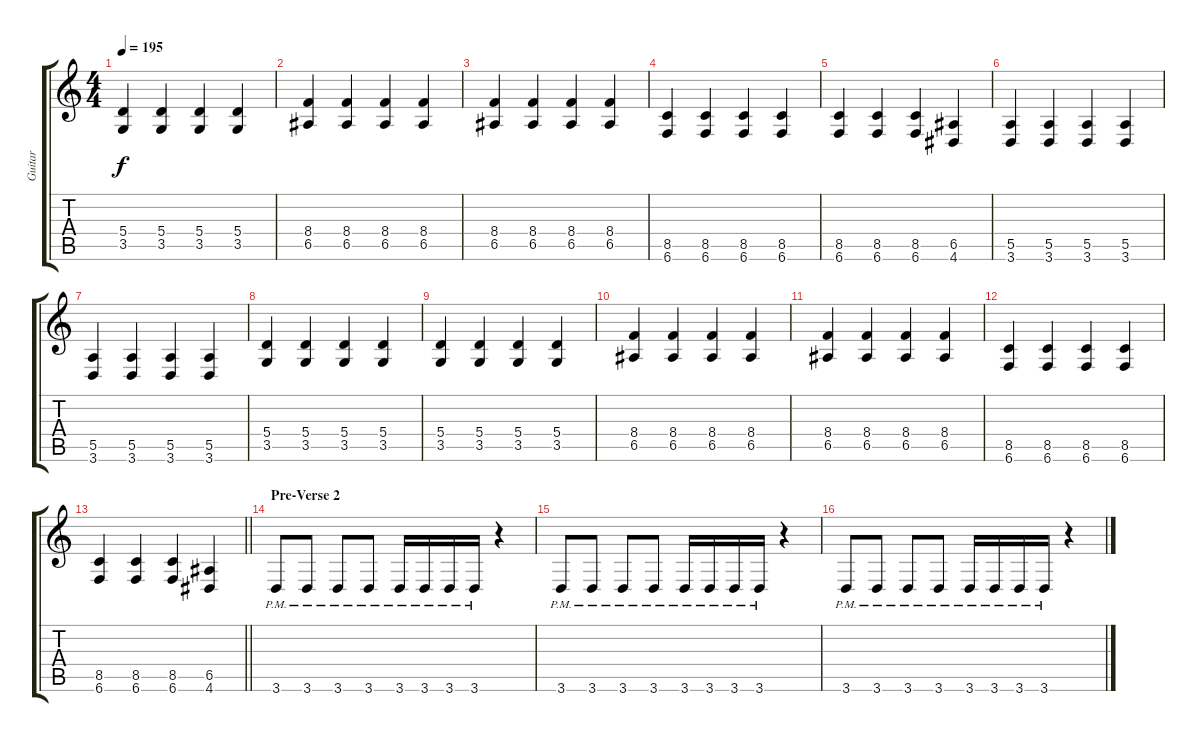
\track ("Guitar" "Guitar") {instrument overdrivenguitar}
\staff {score tabs}
\tuning (B3 Gb3 D3 A2 E2 B1) {hide}
\ts (4 4)
\tempo 195
\clef g2
\ks c
(5.4 3.5).4{dy f} (5.4 3.5).4 (5.4 3.5).4 (5.4 3.5).4 |
(8.4 6.5).4 (8.4 6.5).4 (8.4 6.5).4 (8.4 6.5).4 |
(8.4 6.5).4 (8.4 6.5).4 (8.4 6.5).4 (8.4 6.5).4 |
(8.5 6.6).4 (8.5 6.6).4 (8.5 6.6).4 (8.5 6.6).4 |
(8.5 6.6).4 (8.5 6.6).4 (8.5 6.6).4 (6.5 4.6).4 |
(5.5 3.6).4 (5.5 3.6).4 (5.5 3.6).4 (5.5 3.6).4 |
(5.5 3.6).4 (5.5 3.6).4 (5.5 3.6).4 (5.5 3.6).4 |
(5.4 3.5).4 (5.4 3.5).4 (5.4 3.5).4 (5.4 3.5).4 |
(5.4 3.5).4 (5.4 3.5).4 (5.4 3.5).4 (5.4 3.5).4 |
(8.4 6.5).4 (8.4 6.5).4 (8.4 6.5).4 (8.4 6.5).4 |
(8.4 6.5).4 (8.4 6.5).4 (8.4 6.5).4 (8.4 6.5).4 |
(8.5 6.6).4 (8.5 6.6).4 (8.5 6.6).4 (8.5 6.6).4 |
\barLineRight lightlight
(8.5 6.6).4 (8.5 6.6).4 (8.5 6.6).4 (6.5 4.6).4 |
\section ("" "Pre-Verse 2")
3.6{pm}.8 3.6{pm}.8 3.6{pm}.8 3.6{pm}.8 3.6{pm}.16 3.6{pm}.16 3.6{pm}.16 3.6{pm}.16 r.4 |
3.6{pm}.8 3.6{pm}.8 3.6{pm}.8 3.6{pm}.8 3.6{pm}.16 3.6{pm}.16 3.6{pm}.16 3.6{pm}.16 r.4 |
3.6{pm}.8 3.6{pm}.8 3.6{pm}.8 3.6{pm}.8 3.6{pm}.16 3.6{pm}.16 3.6{pm}.16 3.6{pm}.16 r.4
